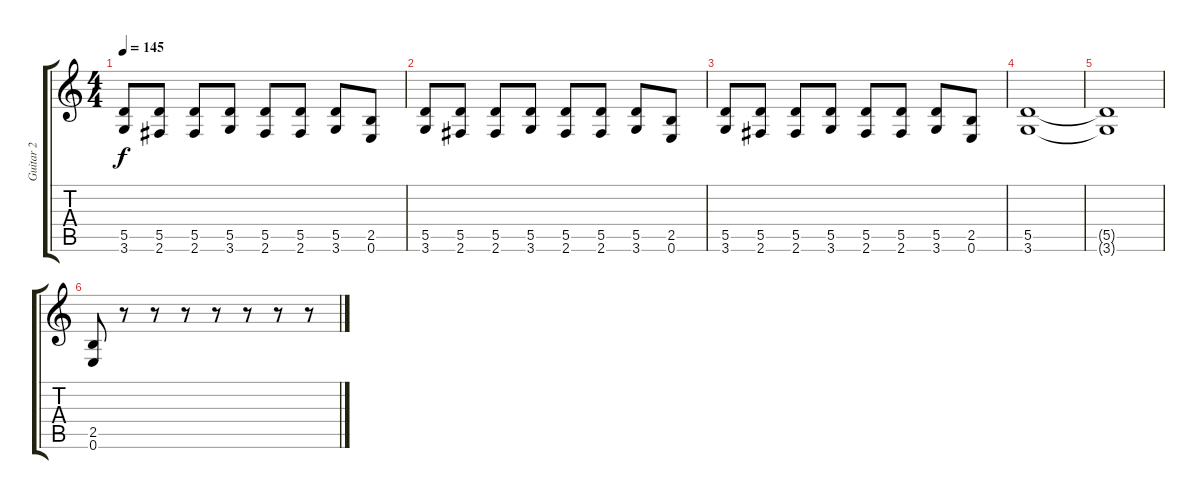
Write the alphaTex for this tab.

\track ("Guitar 2" "Guitar 2") {instrument distortionguitar}
\staff {score tabs}
\tuning (E4 B3 G3 D3 A2 E2) {hide}
\ts (4 4)
\tempo 145
\clef g2
\ks c
(5.5 3.6).8{dy f} (5.5 2.6).8 (5.5 2.6).8 (5.5 3.6).8 (5.5 2.6).8 (5.5 2.6).8 (5.5 3.6).8 (2.5 0.6).8 |
(5.5 3.6).8 (5.5 2.6).8 (5.5 2.6).8 (5.5 3.6).8 (5.5 2.6).8 (5.5 2.6).8 (5.5 3.6).8 (2.5 0.6).8 |
(5.5 3.6).8 (5.5 2.6).8 (5.5 2.6).8 (5.5 3.6).8 (5.5 2.6).8 (5.5 2.6).8 (5.5 3.6).8 (2.5 0.6).8 |
(5.5 3.6).1 |
(5.5{t} 3.6{t}).1 |
(2.5 0.6).8 r.8 r.8 r.8 r.8 r.8 r.8 r.8
